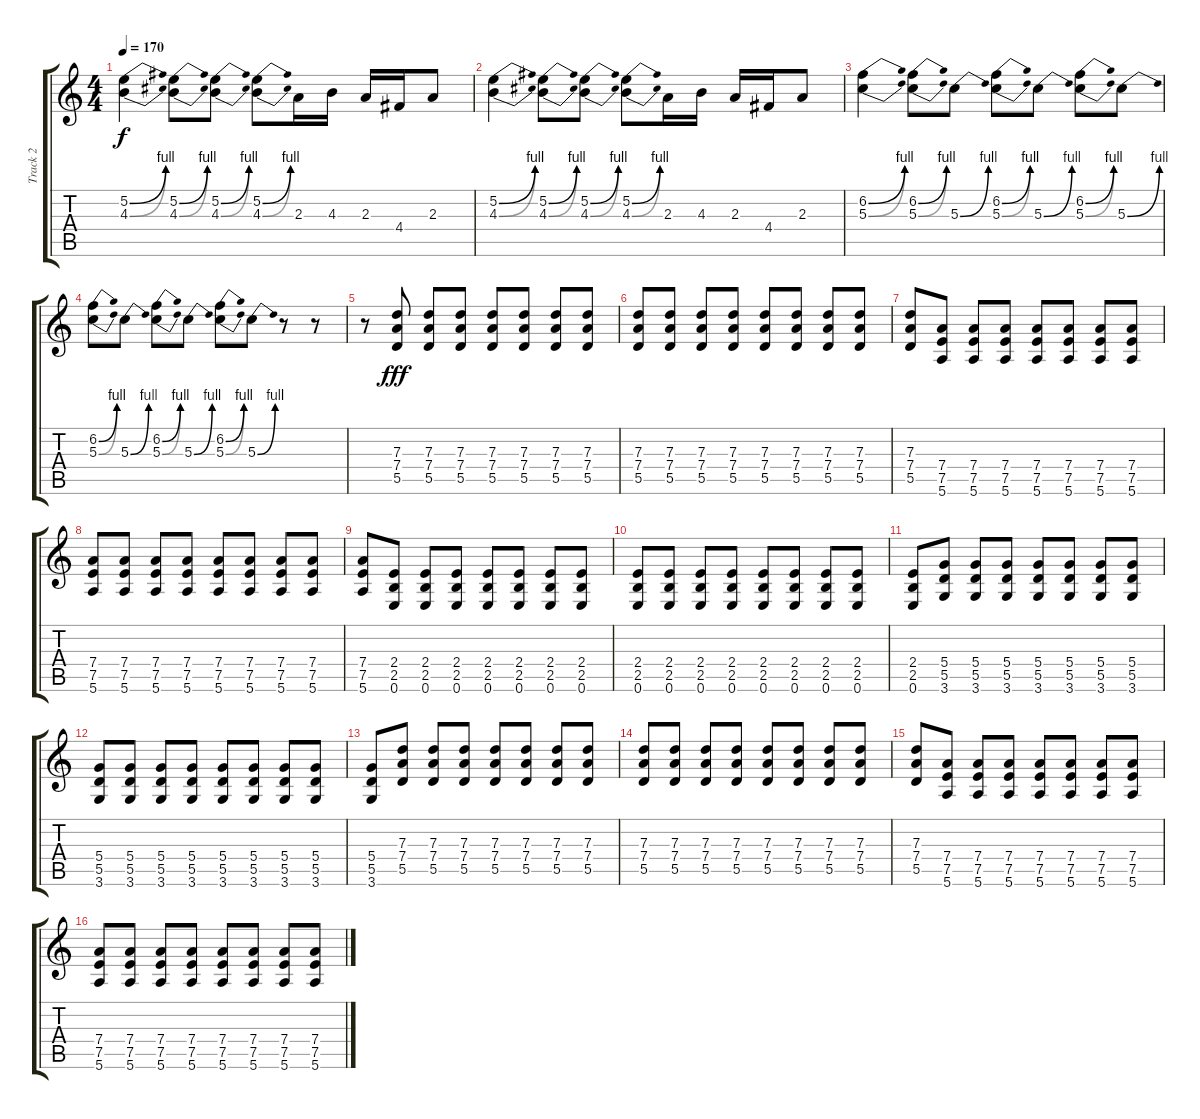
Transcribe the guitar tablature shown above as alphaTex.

\track ("Track 2" "Track 2") {instrument distortionguitar}
\staff {score tabs}
\tuning (E4 B3 G3 D3 A2 E2) {hide}
\ts (4 4)
\tempo 170
\clef g2
\ks c
(5.2{be (bend 0 0 60 4)} 4.3{be (bend 0 0 60 4)}).4{dy f} (5.2{be (bend 0 0 60 4)} 4.3{be (bend 0 0 60 4)}).8 (5.2{be (bend 0 0 60 4)} 4.3{be (bend 0 0 60 4)}).8 (5.2{be (bend 0 0 60 4)} 4.3{be (bend 0 0 60 4)}).8 2.3.16 4.3.16 2.3.16 4.4.16 2.3.8 |
(5.2{be (bend 0 0 60 4)} 4.3{be (bend 0 0 60 4)}).4 (5.2{be (bend 0 0 60 4)} 4.3{be (bend 0 0 60 4)}).8 (5.2{be (bend 0 0 60 4)} 4.3{be (bend 0 0 60 4)}).8 (5.2{be (bend 0 0 60 4)} 4.3{be (bend 0 0 60 4)}).8 2.3.16 4.3.16 2.3.16 4.4.16 2.3.8 |
(6.2{be (bend 0 0 60 4)} 5.3{be (bend 0 0 60 4)}).4 (6.2{be (bend 0 0 60 4)} 5.3{be (bend 0 0 60 4)}).8 5.3{be (bend 0 0 60 4)}.8 (6.2{be (bend 0 0 60 4)} 5.3{be (bend 0 0 60 4)}).8 5.3{be (bend 0 0 60 4)}.8 (6.2{be (bend 0 0 60 4)} 5.3{be (bend 0 0 60 4)}).8 5.3{be (bend 0 0 60 4)}.8 |
(6.2{be (bend 0 0 60 4)} 5.3{be (bend 0 0 60 4)}).8 5.3{be (bend 0 0 60 4)}.8 (6.2{be (bend 0 0 60 4)} 5.3{be (bend 0 0 60 4)}).8 5.3{be (bend 0 0 60 4)}.8 (6.2{be (bend 0 0 60 4)} 5.3{be (bend 0 0 60 4)}).8 5.3{be (bend 0 0 60 4)}.8 r.8 r.8 |
r.8 (7.3 7.4 5.5).8{dy fff} (7.3 7.4 5.5).8 (7.3 7.4 5.5).8 (7.3 7.4 5.5).8 (7.3 7.4 5.5).8 (7.3 7.4 5.5).8 (7.3 7.4 5.5).8 |
(7.3 7.4 5.5).8 (7.3 7.4 5.5).8 (7.3 7.4 5.5).8 (7.3 7.4 5.5).8 (7.3 7.4 5.5).8 (7.3 7.4 5.5).8 (7.3 7.4 5.5).8 (7.3 7.4 5.5).8 |
(7.3 7.4 5.5).8 (7.4 7.5 5.6).8 (7.4 7.5 5.6).8 (7.4 7.5 5.6).8 (7.4 7.5 5.6).8 (7.4 7.5 5.6).8 (7.4 7.5 5.6).8 (7.4 7.5 5.6).8 |
(7.4 7.5 5.6).8 (7.4 7.5 5.6).8 (7.4 7.5 5.6).8 (7.4 7.5 5.6).8 (7.4 7.5 5.6).8 (7.4 7.5 5.6).8 (7.4 7.5 5.6).8 (7.4 7.5 5.6).8 |
(7.4 7.5 5.6).8 (2.4 2.5 0.6).8 (2.4 2.5 0.6).8 (2.4 2.5 0.6).8 (2.4 2.5 0.6).8 (2.4 2.5 0.6).8 (2.4 2.5 0.6).8 (2.4 2.5 0.6).8 |
(2.4 2.5 0.6).8 (2.4 2.5 0.6).8 (2.4 2.5 0.6).8 (2.4 2.5 0.6).8 (2.4 2.5 0.6).8 (2.4 2.5 0.6).8 (2.4 2.5 0.6).8 (2.4 2.5 0.6).8 |
(2.4 2.5 0.6).8 (5.4 5.5 3.6).8 (5.4 5.5 3.6).8 (5.4 5.5 3.6).8 (5.4 5.5 3.6).8 (5.4 5.5 3.6).8 (5.4 5.5 3.6).8 (5.4 5.5 3.6).8 |
(5.4 5.5 3.6).8 (5.4 5.5 3.6).8 (5.4 5.5 3.6).8 (5.4 5.5 3.6).8 (5.4 5.5 3.6).8 (5.4 5.5 3.6).8 (5.4 5.5 3.6).8 (5.4 5.5 3.6).8 |
(5.4 5.5 3.6).8 (7.3 7.4 5.5).8 (7.3 7.4 5.5).8 (7.3 7.4 5.5).8 (7.3 7.4 5.5).8 (7.3 7.4 5.5).8 (7.3 7.4 5.5).8 (7.3 7.4 5.5).8 |
(7.3 7.4 5.5).8 (7.3 7.4 5.5).8 (7.3 7.4 5.5).8 (7.3 7.4 5.5).8 (7.3 7.4 5.5).8 (7.3 7.4 5.5).8 (7.3 7.4 5.5).8 (7.3 7.4 5.5).8 |
(7.3 7.4 5.5).8 (7.4 7.5 5.6).8 (7.4 7.5 5.6).8 (7.4 7.5 5.6).8 (7.4 7.5 5.6).8 (7.4 7.5 5.6).8 (7.4 7.5 5.6).8 (7.4 7.5 5.6).8 |
(7.4 7.5 5.6).8 (7.4 7.5 5.6).8 (7.4 7.5 5.6).8 (7.4 7.5 5.6).8 (7.4 7.5 5.6).8 (7.4 7.5 5.6).8 (7.4 7.5 5.6).8 (7.4 7.5 5.6).8
